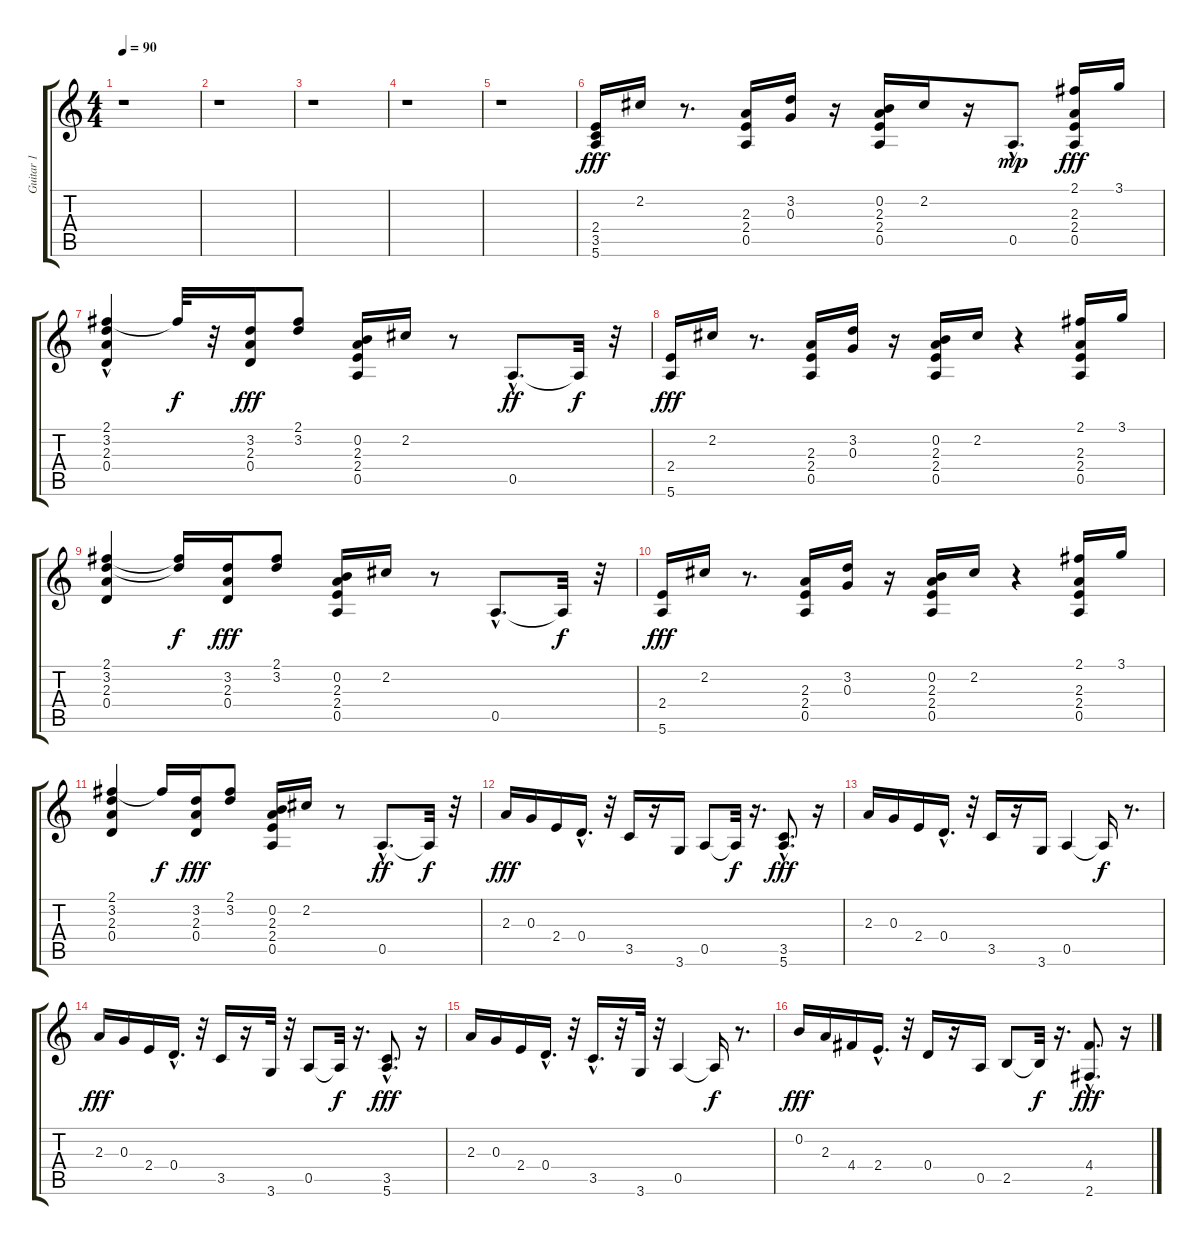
\track ("Guitar 1" "Guitar 1") {instrument overdrivenguitar}
\staff {score tabs}
\tuning (E4 B3 G3 D3 A2 E2) {hide}
\ts (4 4)
\tempo 90
\clef g2
\ks c
r.1{dy f} |
r.1 |
r.1 |
r.1 |
r.1 |
(2.4 3.5 5.6).16{dy fff} 2.2.16 r.8{d} (2.3 2.4 0.5).16 (3.2 0.3).16 r.16 (0.2 2.3 2.4 0.5).16 2.2.16 r.16 0.5{hac}.8{d dy mp} (2.1 2.3 2.4 0.5).16{dy fff} 3.1.16 |
(2.1 3.2{hac} 2.3 0.4{hac}).4 2.1{t}.32{dy f} r.32 (3.2 2.3 0.4).16{dy fff} (2.1 3.2).8 (0.2 2.3 2.4 0.5).16 2.2.16 r.8 0.5{hac}.8{d dy ff} 0.5{t}.32{dy f} r.32 |
(2.4 5.6).16{dy fff} 2.2.16 r.8{d} (2.3 2.4 0.5).16 (3.2 0.3).16 r.16 (0.2 2.3 2.4 0.5).16 2.2.16 r.4 (2.1 2.3 2.4 0.5).16 3.1.16 |
(2.1 3.2 2.3 0.4).4 (2.1{t} 3.2{t}).16{dy f} (3.2 2.3 0.4).16{dy fff} (2.1 3.2).8 (0.2 2.3 2.4 0.5).16 2.2.16 r.8 0.5{hac}.8{d} 0.5{t}.32{dy f} r.32 |
(2.4 5.6).16{dy fff} 2.2.16 r.8{d} (2.3 2.4 0.5).16 (3.2 0.3).16 r.16 (0.2 2.3 2.4 0.5).16 2.2.16 r.4 (2.1 2.3 2.4 0.5).16 3.1.16 |
(2.1 3.2 2.3 0.4).4 2.1{t}.16{dy f} (3.2 2.3 0.4).16{dy fff} (2.1 3.2).8 (0.2 2.3 2.4 0.5).16 2.2.16 r.8 0.5{hac}.8{d dy ff} 0.5{t}.32{dy f} r.32 |
2.3.16{dy fff} 0.3.16 2.4.16 0.4{hac}.16{d} r.32 3.5.16 r.16 3.6.16 0.5.8 0.5{t}.32{dy f} r.16{d} (3.5{hac} 5.6{hac}).8{d dy fff} r.16 |
2.3.16 0.3.16 2.4.16 0.4{hac}.16{d} r.32 3.5.16 r.16 3.6.16 0.5.4 0.5{t}.16{dy f} r.8{d} |
2.3.16{dy fff} 0.3.16 2.4.16 0.4{hac}.16{d} r.32 3.5.16 r.16 3.6.32 r.32 0.5.8 0.5{t}.32{dy f} r.16{d} (3.5{hac} 5.6{hac}).8{d dy fff} r.16 |
2.3.16 0.3.16 2.4.16 0.4{hac}.16{d} r.32 3.5{hac}.16{d} r.32 3.6.32 r.32 0.5.4 0.5{t}.16{dy f} r.8{d} |
0.2.16{dy fff} 2.3.16 4.4.16 2.4{hac}.16{d} r.32 0.4.16 r.16 0.5.16 2.5.8 2.5{t}.32{dy f} r.16{d} (4.4{hac} 2.6{hac}).8{d dy fff} r.16
